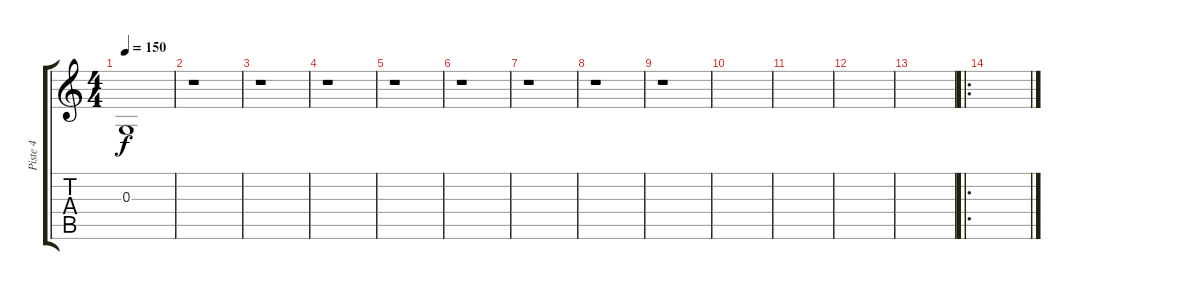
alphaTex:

\track ("Piste 4" "Piste 4") {instrument shakuhachi}
\staff {score tabs}
\tuning (E4 B3 G3 D3 A2 E2) {hide}
\ts (4 4)
\tempo 150
\clef g2
\ks c
0.3.1{dy f} |
r.1 |
r.1 |
r.1 |
r.1 |
r.1 |
r.1 |
r.1 |
r.1 |
|
|
|
|
\ro
